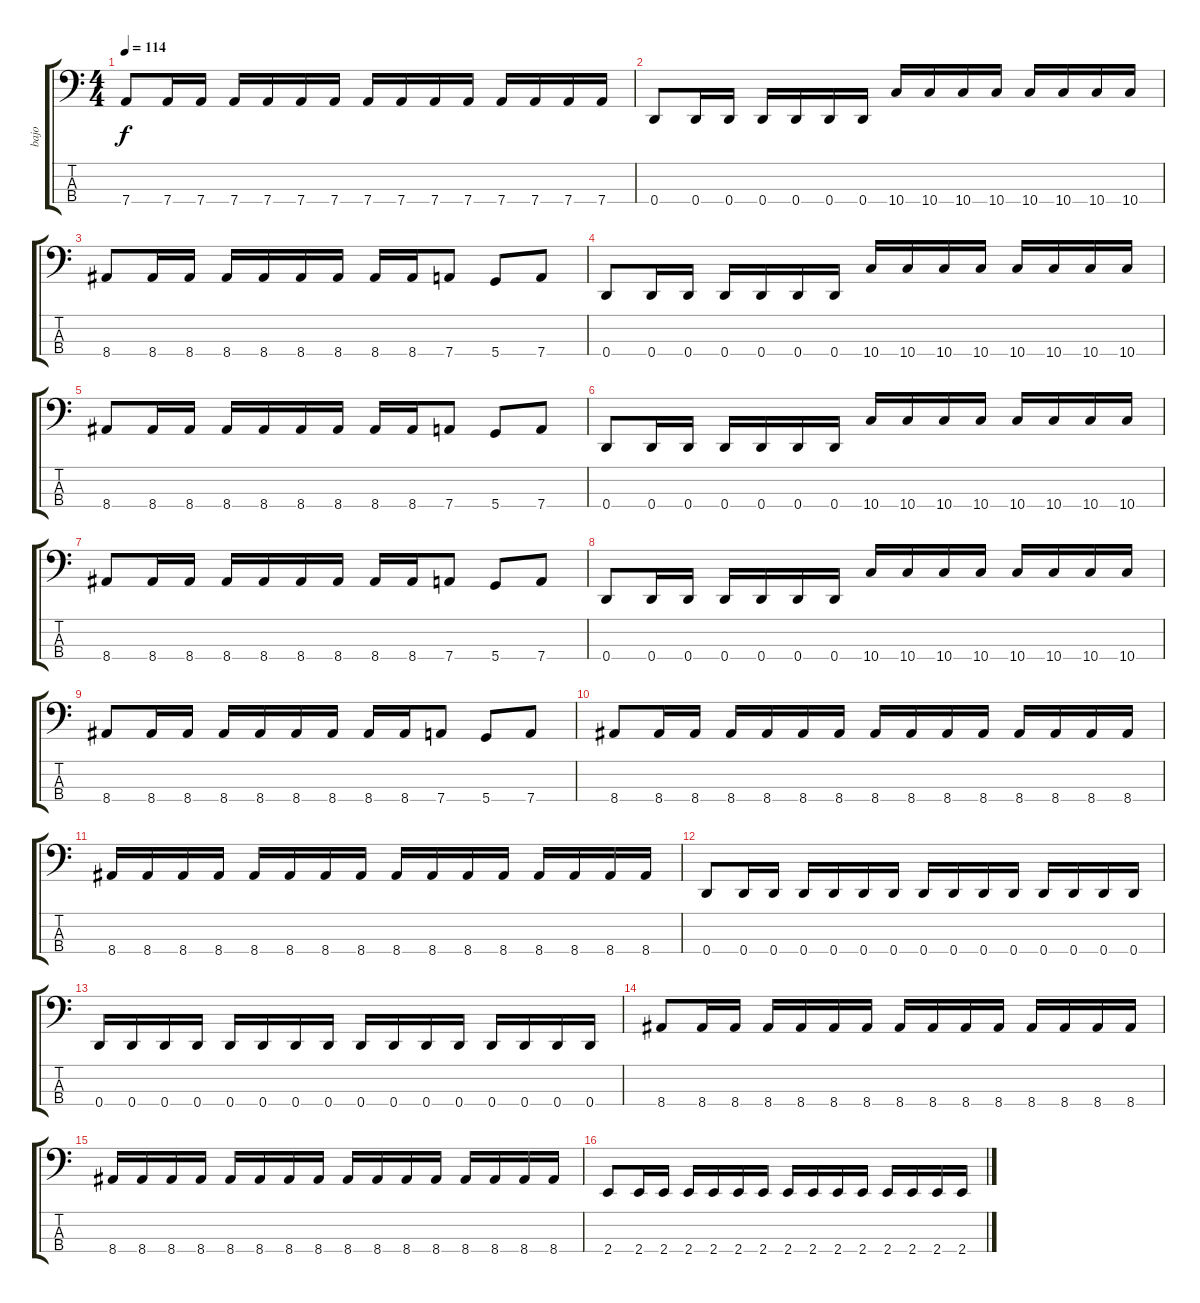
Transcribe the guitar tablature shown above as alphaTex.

\track ("bajo" "bajo") {instrument electricbasspick}
\staff {score tabs}
\tuning (G2 D2 A1 D1) {hide}
\ts (4 4)
\tempo 114
\clef f4
\ks c
7.4.8{dy f} 7.4.16 7.4.16 7.4.16 7.4.16 7.4.16 7.4.16 7.4.16 7.4.16 7.4.16 7.4.16 7.4.16 7.4.16 7.4.16 7.4.16 |
0.4.8 0.4.16 0.4.16 0.4.16 0.4.16 0.4.16 0.4.16 10.4.16 10.4.16 10.4.16 10.4.16 10.4.16 10.4.16 10.4.16 10.4.16 |
8.4.8 8.4.16 8.4.16 8.4.16 8.4.16 8.4.16 8.4.16 8.4.16 8.4.16 7.4.8 5.4.8 7.4.8 |
0.4.8 0.4.16 0.4.16 0.4.16 0.4.16 0.4.16 0.4.16 10.4.16 10.4.16 10.4.16 10.4.16 10.4.16 10.4.16 10.4.16 10.4.16 |
8.4.8 8.4.16 8.4.16 8.4.16 8.4.16 8.4.16 8.4.16 8.4.16 8.4.16 7.4.8 5.4.8 7.4.8 |
0.4.8 0.4.16 0.4.16 0.4.16 0.4.16 0.4.16 0.4.16 10.4.16 10.4.16 10.4.16 10.4.16 10.4.16 10.4.16 10.4.16 10.4.16 |
8.4.8 8.4.16 8.4.16 8.4.16 8.4.16 8.4.16 8.4.16 8.4.16 8.4.16 7.4.8 5.4.8 7.4.8 |
0.4.8 0.4.16 0.4.16 0.4.16 0.4.16 0.4.16 0.4.16 10.4.16 10.4.16 10.4.16 10.4.16 10.4.16 10.4.16 10.4.16 10.4.16 |
8.4.8 8.4.16 8.4.16 8.4.16 8.4.16 8.4.16 8.4.16 8.4.16 8.4.16 7.4.8 5.4.8 7.4.8 |
8.4.8 8.4.16 8.4.16 8.4.16 8.4.16 8.4.16 8.4.16 8.4.16 8.4.16 8.4.16 8.4.16 8.4.16 8.4.16 8.4.16 8.4.16 |
8.4.16 8.4.16 8.4.16 8.4.16 8.4.16 8.4.16 8.4.16 8.4.16 8.4.16 8.4.16 8.4.16 8.4.16 8.4.16 8.4.16 8.4.16 8.4.16 |
0.4.8 0.4.16 0.4.16 0.4.16 0.4.16 0.4.16 0.4.16 0.4.16 0.4.16 0.4.16 0.4.16 0.4.16 0.4.16 0.4.16 0.4.16 |
0.4.16 0.4.16 0.4.16 0.4.16 0.4.16 0.4.16 0.4.16 0.4.16 0.4.16 0.4.16 0.4.16 0.4.16 0.4.16 0.4.16 0.4.16 0.4.16 |
8.4.8 8.4.16 8.4.16 8.4.16 8.4.16 8.4.16 8.4.16 8.4.16 8.4.16 8.4.16 8.4.16 8.4.16 8.4.16 8.4.16 8.4.16 |
8.4.16 8.4.16 8.4.16 8.4.16 8.4.16 8.4.16 8.4.16 8.4.16 8.4.16 8.4.16 8.4.16 8.4.16 8.4.16 8.4.16 8.4.16 8.4.16 |
2.4.8 2.4.16 2.4.16 2.4.16 2.4.16 2.4.16 2.4.16 2.4.16 2.4.16 2.4.16 2.4.16 2.4.16 2.4.16 2.4.16 2.4.16
